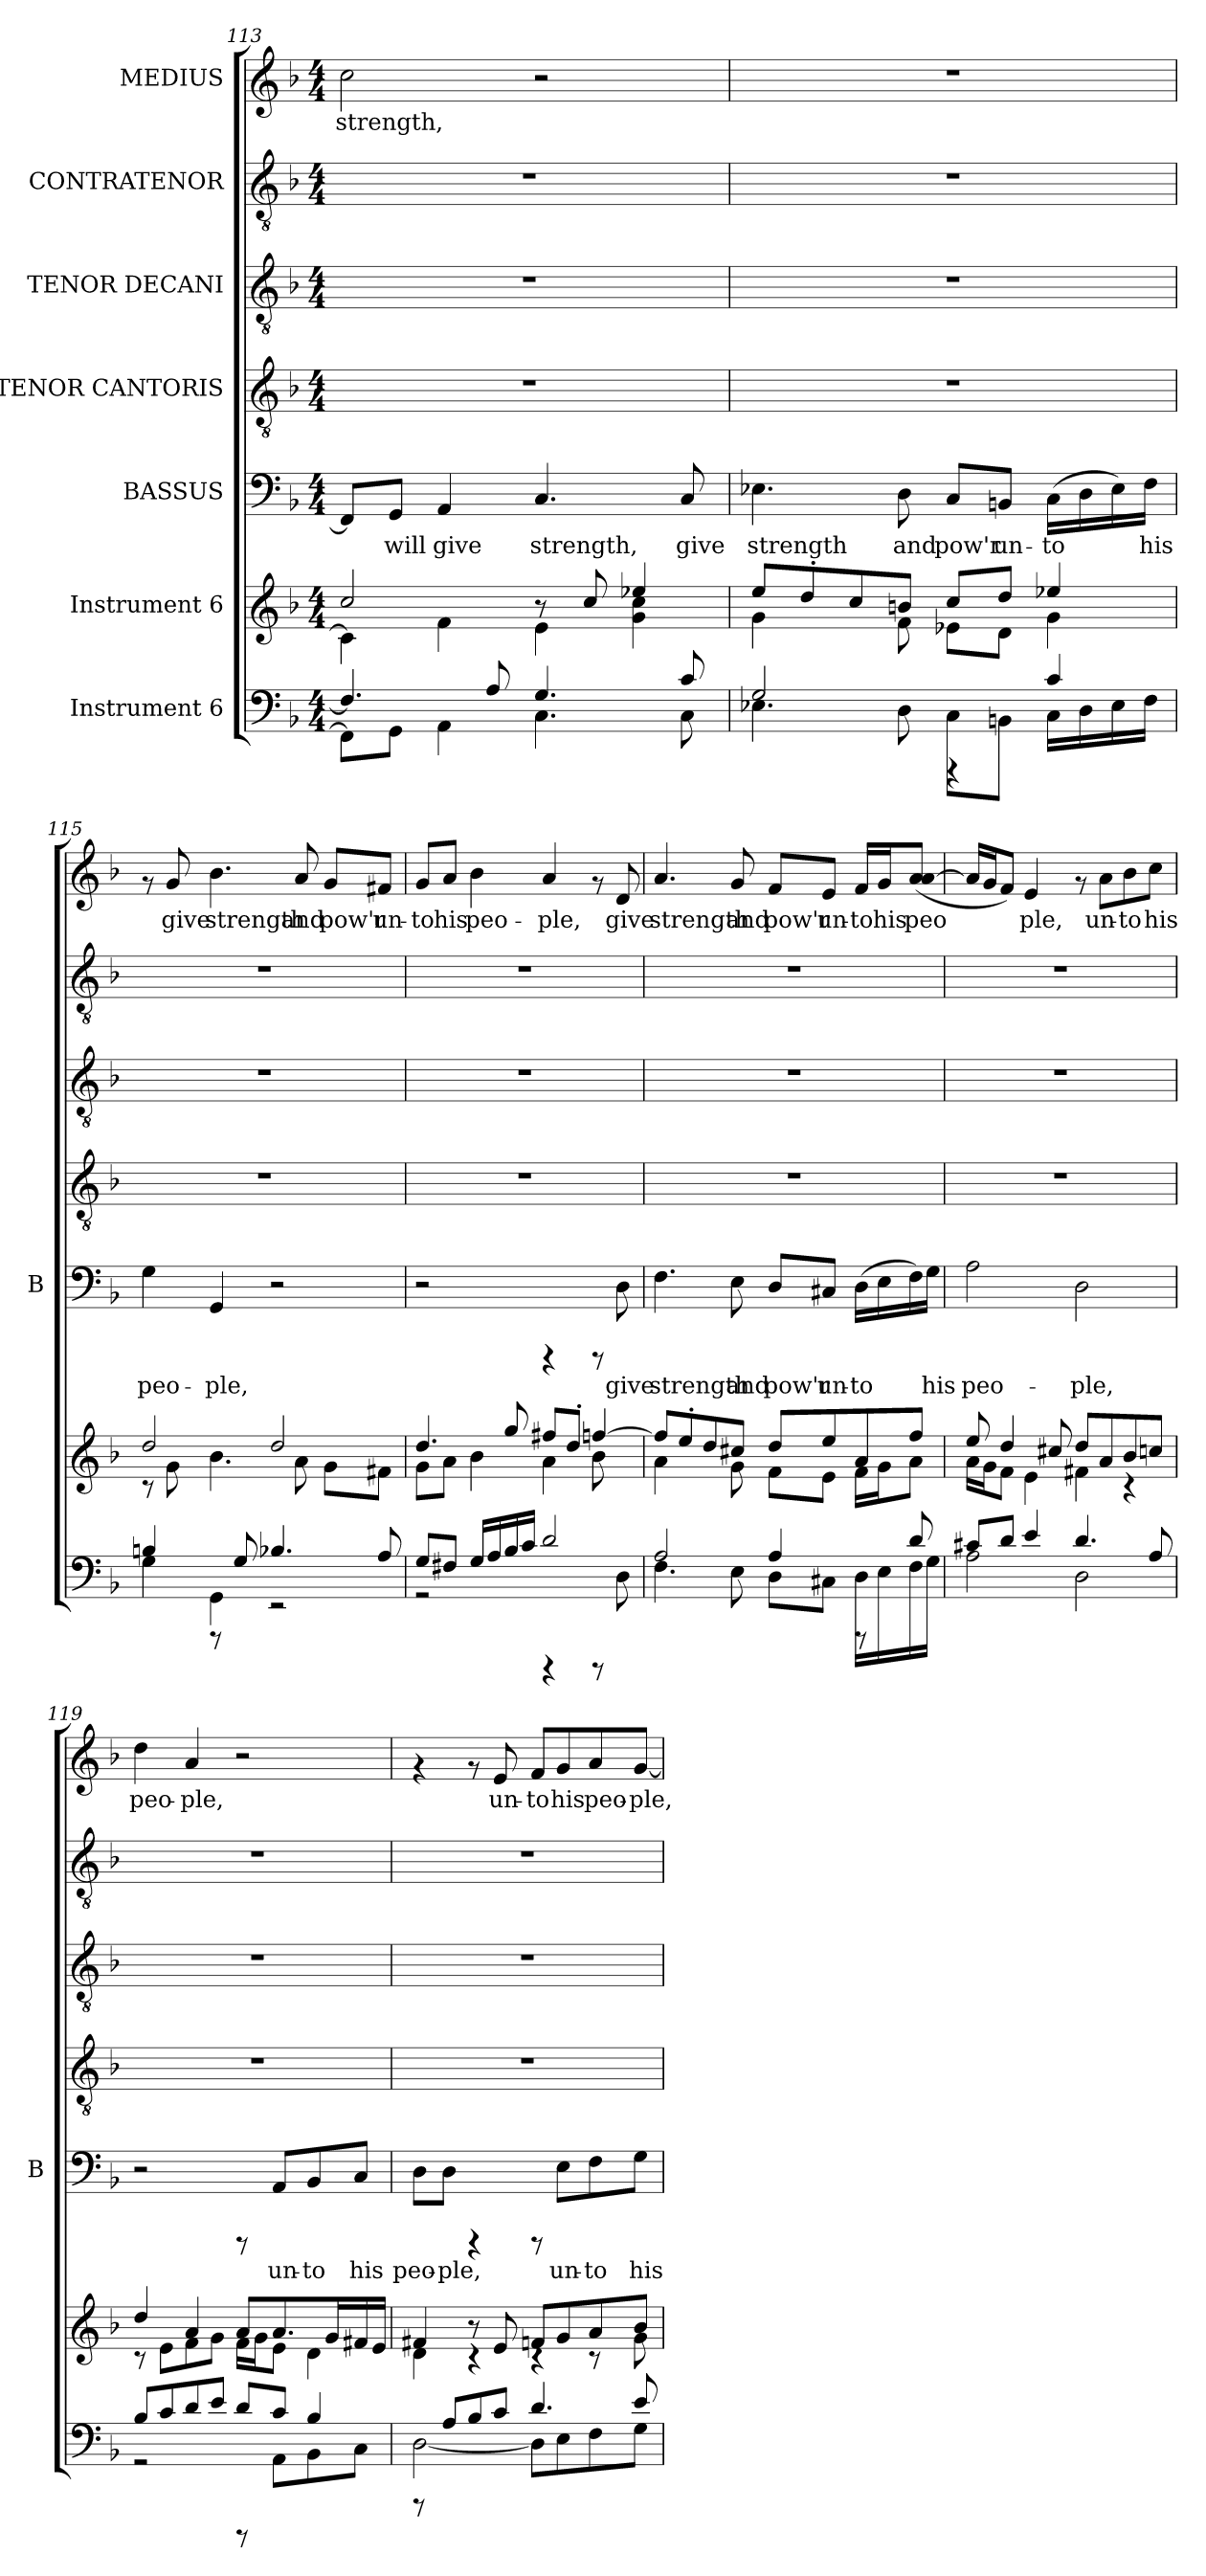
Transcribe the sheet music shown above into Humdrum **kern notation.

**kern	**kern	**kern	**text	**kern	**kern	**kern	**kern	**text
*part7	*part6	*part5	*part5	*part4	*part3	*part2	*part1	*part1
*staff7	*staff6	*staff5	*staff5	*staff4	*staff3	*staff2	*staff1	*staff1
*I"Instrument 6	*I"Instrument 6	*I"BASSUS	*	*I"TENOR CANTORIS	*I"TENOR DECANI	*I"CONTRATENOR	*I"MEDIUS	*
*	*	*I'B	*	*	*	*	*	*
*clefF4	*clefG2	*clefF4	*	*clefGv2	*clefGv2	*clefGv2	*clefG2	*
*k[b-]	*k[b-]	*k[b-]	*	*k[b-]	*k[b-]	*k[b-]	*k[b-]	*
*F:	*F:	*F:	*	*F:	*F:	*F:	*F:	*
*M4/4	*M4/4	*M4/4	*	*M4/4	*M4/4	*M4/4	*M4/4	*
=113	=113	=113	=113	=113	=113	=113	=113	=113
*^	*^	*	*	*	*	*	*	*
!	!	!	!	!	!LO:LY:b:cj	!	!	!	!	!LO:LY:b:cj
4.F/]	8FF\L]	2cc/	4c\]	8FF/L]	.	1r	1r	1r	2cc\	strength,
!	!	!	!	!	!LO:LY:b:cj	!	!	!	!	!
.	8GG\J	.	.	8GG/J	will	.	.	.	.	.
!	!	!	!	!	!LO:LY:b:cj	!	!	!	!	!
.	4AA\	.	4f\	4AA/	give	.	.	.	.	.
8A/	.	.	.	.	.	.	.	.	.	.
!	!	!	!	!	!LO:LY:b:cj	!	!	!	!	!
4.G/	4.C\	8ra	4e\	4.C/	strength,	.	.	.	2r	.
.	.	8cc/	.	.	.	.	.	.	.	.
.	.	4ee-X/	4cc\ 4g\	.	.	.	.	.	.	.
!	!	!	!	!	!LO:LY:b:cj	!	!	!	!	!
8c/	8C\	.	.	8C/	give	.	.	.	.	.
!!LO:LB:g=z
=114	=114	=114	=114	=114	=114	=114	=114	=114	=114	=114
!	!	!	!	!	!LO:LY:b:cj	!	!	!	!	!
2G/	4.E-X\	8ee/L	4g\	4.E-X\	strength	1r	1r	1r	1r	.
.	.	8dd'</	.	.	.	.	.	.	.	.
.	.	8cc/	8ryy	.	.	.	.	.	.	.
!	!	!	!	!	!LO:LY:b:cj	!	!	!	!	!
.	8D\	8bn/J	8f\	8D\	and	.	.	.	.	.
!	!	!	!	!	!LO:LY:b:cj	!	!	!	!	!
4rEEE	8C\L	8cc/L	8e-X\L	8C/L	pow'r	.	.	.	.	.
!	!	!	!	!	!LO:LY:b:cj	!	!	!	!	!
.	8BBn\J	8dd/J	8d\J	8BBn/J	un-	.	.	.	.	.
!	!	!	!	!	!LO:LY:b:cj	!	!	!	!	!
4c/	16C\L	4ee-X/	4g\	(>16C\L	-to	.	.	.	.	.
!	!	!	!	!	!LO:LY:b:cj	!	!	!	!	!
.	16D\	.	.	16D\	.	.	.	.	.	.
!	!	!	!	!	!LO:LY:b:cj	!	!	!	!	!
.	16E-\	.	.	16E-\)	.	.	.	.	.	.
!	!	!	!	!	!LO:LY:b:cj	!	!	!	!	!
.	16F\J	.	.	16F\J	his	.	.	.	.	.
=115	=115	=115	=115	=115	=115	=115	=115	=115	=115	=115
!	!	!	!	!	!LO:LY:b:cj	!	!	!	!	!
4Bn/	4G\	2dd/	8rc	4G\	peo-	1r	1r	1r	8rf	.
!	!	!	!	!	!	!	!	!	!	!LO:LY:b:cj
.	.	.	8g\	.	.	.	.	.	8g/	give
!	!	!	!	!	!LO:LY:b:cj	!	!	!	!	!LO:LY:b:cj
8rEEE	4GG\	.	4.b-\	4GG/	-ple,	.	.	.	4.b-\	strength
8G/	.	.	.	.	.	.	.	.	.	.
4.B-X/	2r	2dd/	.	2r	.	.	.	.	.	.
!	!	!	!	!	!	!	!	!	!	!LO:LY:b:cj
.	.	.	8a\	.	.	.	.	.	8a/	and
!	!	!	!	!	!	!	!	!	!	!LO:LY:b:cj
.	.	.	8g\L	.	.	.	.	.	8g/L	pow'r
!	!	!	!	!	!	!	!	!	!	!LO:LY:b:cj
8A/	.	.	8f#X\J	.	.	.	.	.	8f#X/J	un-
=116	=116	=116	=116	=116	=116	=116	=116	=116	=116	=116
!	!	!	!	!	!	!	!	!	!	!LO:LY:b:cj
8G/L	2r	4.dd/	8g\L	2r	.	1r	1r	1r	8g/L	-to
!	!	!	!	!	!	!	!	!	!	!LO:LY:b:cj
8F#X/J	.	.	8a\J	.	.	.	.	.	8a/J	his
!	!	!	!	!	!	!	!	!	!	!LO:LY:b:cj
16G/L	.	.	4b-\	.	.	.	.	.	4b-\	peo-
16A/	.	.	.	.	.	.	.	.	.	.
16B-/	.	8gg/	.	.	.	.	.	.	.	.
16c/J	.	.	.	.	.	.	.	.	.	.
!	!	!	!	!	!	!	!	!	!	!LO:LY:b:cj
2d/	4rGGGG	8ff#X/L	4a\	4rCCC	.	.	.	.	4a/	-ple,
.	.	8dd'</J	.	.	.	.	.	.	.	.
.	8rGGGG	[>4ffn/	8b-\	8rCCC	.	.	.	.	8rf	.
!	!	!	!	!	!LO:LY:b:cj	!	!	!	!	!LO:LY:b:cj
.	8D\	.	8ryy	8D\	give	.	.	.	8d/	give
=117	=117	=117	=117	=117	=117	=117	=117	=117	=117	=117
!	!	!	!	!	!LO:LY:b:cj	!	!	!	!	!LO:LY:b:cj
2A/	4.F\	8ff/L]	4a\	4.F\	strength	1r	1r	1r	4.a/	strength
.	.	8ee'</	.	.	.	.	.	.	.	.
.	.	8dd/	8ryy	.	.	.	.	.	.	.
!	!	!	!	!	!LO:LY:b:cj	!	!	!	!	!LO:LY:b:cj
.	8E\	8cc#X/J	8g\	8E\	and	.	.	.	8g/	and
!	!	!	!	!	!LO:LY:b:cj	!	!	!	!	!LO:LY:b:cj
4A/	8D\L	8dd/L	8f\L	8D/L	pow'r	.	.	.	8f/L	pow'r
!	!	!	!	!	!LO:LY:b:cj	!	!	!	!	!LO:LY:b:cj
.	8C#X\J	8ee/	8e\J	8C#X/J	un-	.	.	.	8e/J	un-
!	!	!	!	!	!LO:LY:b:cj	!	!	!	!	!LO:LY:b:cj
8rEEE	16D\L	8a/	16f\L	(>16D\L	-to	.	.	.	16f/L	-to
!	!	!	!	!	!LO:LY:b:cj	!	!	!	!	!LO:LY:b:cj
.	16E\	.	16g\	16E\	.	.	.	.	16g/	his
!	!	!	!	!	!LO:LY:b:cj	!	!	!	!	!LO:LY:b:cj
8d/	16F\	8ff/J	8a\J	16F\)	.	.	.	.	(<8a/ [>8a/J	peo-
!	!	!	!	!	!LO:LY:b:cj	!	!	!	!	!
.	16G\J	.	.	16G\J	his	.	.	.	.	.
!!LO:PB:g=z
=118	=118	=118	=118	=118	=118	=118	=118	=118	=118	=118
!	!	!	!	!	!LO:LY:b:cj	!	!	!	!	!LO:LY:b:cj
8c#X/L	2A\	8ee/	16a\L	2A\	peo-	1r	1r	1r	16a/L]	--
!	!	!	!	!	!	!	!	!	!	!LO:LY:b:cj
.	.	.	16g\	.	.	.	.	.	16g/	--
!	!	!	!	!	!	!	!	!	!	!LO:LY:b:cj
8d/J	.	4dd/	8f\J	.	.	.	.	.	8f/J)	--
!	!	!	!	!	!	!	!	!	!	!LO:LY:b:cj
4e/	.	.	4e\	.	.	.	.	.	4e/	-ple,
.	.	8cc#X/	.	.	.	.	.	.	.	.
!	!	!	!	!	!LO:LY:b:cj	!	!	!	!	!
4.d/	2D\	8dd/L	4f#X\	2D\	-ple,	.	.	.	8rf	.
!	!	!	!	!	!	!	!	!	!	!LO:LY:b:cj
.	.	8a/	.	.	.	.	.	.	8a\L	un-
!	!	!	!	!	!	!	!	!	!	!LO:LY:b:cj
.	.	8b-/	4rc	.	.	.	.	.	8b-\	-to
!	!	!	!	!	!	!	!	!	!	!LO:LY:b:cj
8A/	.	8ccn/J	.	.	.	.	.	.	8cc\J	his
=119	=119	=119	=119	=119	=119	=119	=119	=119	=119	=119
!	!	!	!	!	!	!	!	!	!	!LO:LY:b:cj
8B-/L	2r	4dd/	8rc	2r	.	1r	1r	1r	4dd\	peo-
8c/	.	.	8e\L	.	.	.	.	.	.	.
!	!	!	!	!	!	!	!	!	!	!LO:LY:b:cj
8d/	.	4a/	8f\	.	.	.	.	.	4a/	-ple,
8e/J	.	.	8g\J	.	.	.	.	.	.	.
8d/L	8rGGGG	8a/L	16f\L	8rCCC	.	.	.	.	2r	.
.	.	.	16g\	.	.	.	.	.	.	.
!	!	!	!	!	!LO:LY:b:cj	!	!	!	!	!
8c/J	8AA\L	8.a/	8e\J	8AA/L	un-	.	.	.	.	.
!	!	!	!	!	!LO:LY:b:cj	!	!	!	!	!
4B-/	8BB-\	.	4d\	8BB-/	-to	.	.	.	.	.
.	.	16g/	.	.	.	.	.	.	.	.
!	!	!	!	!	!LO:LY:b:cj	!	!	!	!	!
.	8C\J	16f#X/	.	8C/J	his	.	.	.	.	.
.	.	16e/J	.	.	.	.	.	.	.	.
=120	=120	=120	=120	=120	=120	=120	=120	=120	=120	=120
!	!	!	!	!	!LO:LY:b:cj	!	!	!	!	!
8rEEE	[<2D\	4f#X/	4d\	8D\L	peo-	1r	1r	1r	4rf	.
!	!	!	!	!	!LO:LY:b:cj	!	!	!	!	!
8A/L	.	.	.	8D\J	-ple,	.	.	.	.	.
8B-/	.	8ra	4rc	4rCCC	.	.	.	.	8rf	.
!	!	!	!	!	!	!	!	!	!	!LO:LY:b:cj
8c/J	.	8e/	.	.	.	.	.	.	8e/	un-
!	!	!	!	!	!	!	!	!	!	!LO:LY:b:cj
4.d/	8D\L]	8fn/L	4rc	8rCCC	.	.	.	.	8f/L	-to
!	!	!	!	!	!LO:LY:b:cj	!	!	!	!	!LO:LY:b:cj
.	8E\	8g/	.	8E\L	un-	.	.	.	8g/	his
!	!	!	!	!	!LO:LY:b:cj	!	!	!	!	!LO:LY:b:cj
.	8F\	8a/	8rc	8F\	-to	.	.	.	8a/	peo-
!	!	!	!	!	!LO:LY:b:cj	!	!	!	!	!LO:LY:b:cj
8e/	8G\J	8b-/J	8g\	8G\J	his	.	.	.	[<8g/J	-ple,
*v	*v	*	*	*	*	*	*	*	*	*
*	*v	*v	*	*	*	*	*	*	*
=	=	=	=	=	=	=	=	=
*-	*-	*-	*-	*-	*-	*-	*-	*-
